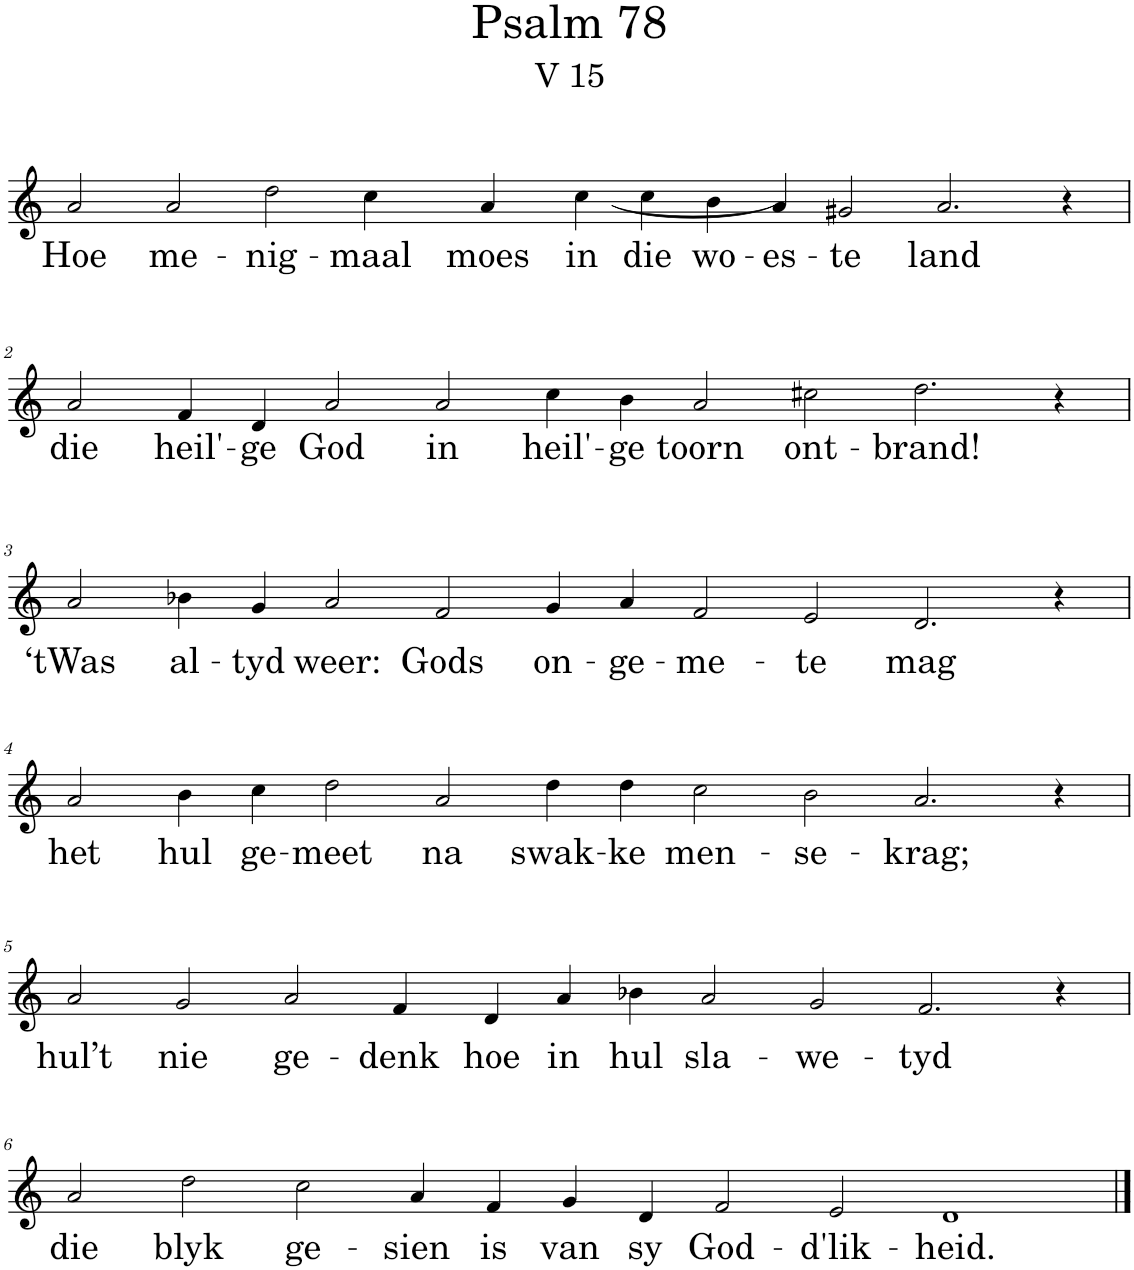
**kern	**text
*part1	*part1
*staff1	*staff1
*I"Pipe Organ	*
*I'Org.	*
*clefG2	*
*k[]	*
*M18/4	*
=1	=1
!	!LO:LY:b
2a/	Hoe
!	!LO:LY:b
2a/	me-
!	!LO:LY:b
2dd\	-nig-
!	!LO:LY:b
4cc\	-maal
!	!LO:LY:b
4a/	moes
!	!LO:LY:b
4cc\	in
!	!LO:LY:b
4cc\	die
!	!LO:LY:b
4b\	wo-
!	!LO:LY:b
[4a/	-es-
!	!LO:LY:b
2g#X/	-te
!	!LO:LY:b
2.a/]	land
4r	.
!!LO:LB:g=z
=2	=2
!	!LO:LY:b
2a/	die
!	!LO:LY:b
4f/	heil'-
!	!LO:LY:b
4d/	-ge
!	!LO:LY:b
2a/	God
!	!LO:LY:b
2a/	in
!	!LO:LY:b
4cc\	heil'-
!	!LO:LY:b
4b\	-ge
!	!LO:LY:b
2a/	toorn
!	!LO:LY:b
2cc#X\	ont-
!	!LO:LY:b
2.dd\	-brand!
4r	.
!!LO:LB:g=z
=3	=3
!	!LO:LY:b
2a/	‘tWas
!	!LO:LY:b
4b-X\	al-
!	!LO:LY:b
4g/	-tyd
!	!LO:LY:b
2a/	weer:
!	!LO:LY:b
2f/	Gods
!	!LO:LY:b
4g/	on-
!	!LO:LY:b
4a/	-ge-
!	!LO:LY:b
2f/	-me-
!	!LO:LY:b
2e/	-te
!	!LO:LY:b
2.d/	mag
4r	.
!!LO:LB:g=z
=4	=4
!	!LO:LY:b
2a/	het
!	!LO:LY:b
4b\	hul
!	!LO:LY:b
4cc\	ge-
!	!LO:LY:b
2dd\	-meet
!	!LO:LY:b
2a/	na
!	!LO:LY:b
4dd\	swak-
!	!LO:LY:b
4dd\	-ke
!	!LO:LY:b
2cc\	men-
!	!LO:LY:b
2b\	-se-
!	!LO:LY:b
2.a/	-krag;
4r	.
!!LO:LB:g=z
=5	=5
!	!LO:LY:b
2a/	hul’t
!	!LO:LY:b
2g/	nie
!	!LO:LY:b
2a/	ge-
!	!LO:LY:b
4f/	-denk
!	!LO:LY:b
4d/	hoe
!	!LO:LY:b
4a/	in
!	!LO:LY:b
4b-X\	hul
!	!LO:LY:b
2a/	sla-
!	!LO:LY:b
2g/	-we-
!	!LO:LY:b
2.f/	-tyd
4r	.
!!LO:LB:g=z
=6	=6
!	!LO:LY:b
2a/	die
!	!LO:LY:b
2dd\	blyk
!	!LO:LY:b
2cc\	ge-
!	!LO:LY:b
4a/	-sien
!	!LO:LY:b
4f/	is
!	!LO:LY:b
4g/	van
!	!LO:LY:b
4d/	sy
!	!LO:LY:b
2f/	God-
!	!LO:LY:b
2e/	-d'lik-
!	!LO:LY:b
1d	-heid.
==	==
*-	*-
